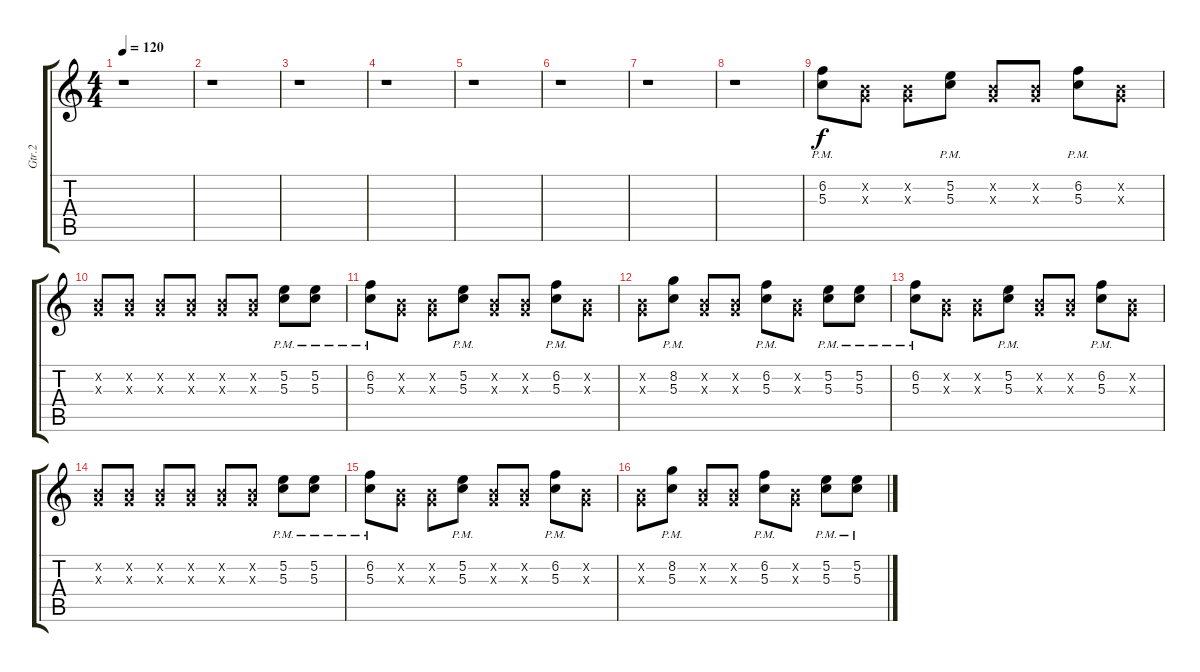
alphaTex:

\track ("Gtr.2" "Gtr.2") {instrument overdrivenguitar}
\staff {score tabs}
\tuning (E4 B3 G3 D3 A2 E2) {hide}
\ts (4 4)
\tempo 120
\clef g2
\ks c
r.1{dy f instrument overdrivenguitar} |
r.1 |
r.1 |
r.1 |
r.1 |
r.1 |
r.1 |
r.1 |
(6.2{pm} 5.3{pm}).8 (0.2{x} 0.3{x}).8 (0.2{x} 0.3{x}).8 (5.2{pm} 5.3{pm}).8 (0.2{x} 0.3{x}).8 (0.2{x} 0.3{x}).8 (6.2{pm} 5.3{pm}).8 (0.2{x} 0.3{x}).8 |
(0.2{x} 0.3{x}).8 (0.2{x} 0.3{x}).8 (0.2{x} 0.3{x}).8 (0.2{x} 0.3{x}).8 (0.2{x} 0.3{x}).8 (0.2{x} 0.3{x}).8 (5.2{pm} 5.3{pm}).8 (5.2{pm} 5.3{pm}).8 |
(6.2{pm} 5.3{pm}).8 (0.2{x} 0.3{x}).8 (0.2{x} 0.3{x}).8 (5.2{pm} 5.3{pm}).8 (0.2{x} 0.3{x}).8 (0.2{x} 0.3{x}).8 (6.2{pm} 5.3{pm}).8 (0.2{x} 0.3{x}).8 |
(0.2{x} 0.3{x}).8 (8.2{pm} 5.3{pm}).8 (0.2{x} 0.3{x}).8 (0.2{x} 0.3{x}).8 (6.2{pm} 5.3{pm}).8 (0.2{x} 0.3{x}).8 (5.2{pm} 5.3{pm}).8 (5.2{pm} 5.3{pm}).8 |
(6.2{pm} 5.3{pm}).8 (0.2{x} 0.3{x}).8 (0.2{x} 0.3{x}).8 (5.2{pm} 5.3{pm}).8 (0.2{x} 0.3{x}).8 (0.2{x} 0.3{x}).8 (6.2{pm} 5.3{pm}).8 (0.2{x} 0.3{x}).8 |
(0.2{x} 0.3{x}).8 (0.2{x} 0.3{x}).8 (0.2{x} 0.3{x}).8 (0.2{x} 0.3{x}).8 (0.2{x} 0.3{x}).8 (0.2{x} 0.3{x}).8 (5.2{pm} 5.3{pm}).8 (5.2{pm} 5.3{pm}).8 |
(6.2{pm} 5.3{pm}).8 (0.2{x} 0.3{x}).8 (0.2{x} 0.3{x}).8 (5.2{pm} 5.3{pm}).8 (0.2{x} 0.3{x}).8 (0.2{x} 0.3{x}).8 (6.2{pm} 5.3{pm}).8 (0.2{x} 0.3{x}).8 |
(0.2{x} 0.3{x}).8 (8.2{pm} 5.3{pm}).8 (0.2{x} 0.3{x}).8 (0.2{x} 0.3{x}).8 (6.2{pm} 5.3{pm}).8 (0.2{x} 0.3{x}).8 (5.2{pm} 5.3{pm}).8 (5.2{pm} 5.3{pm}).8
